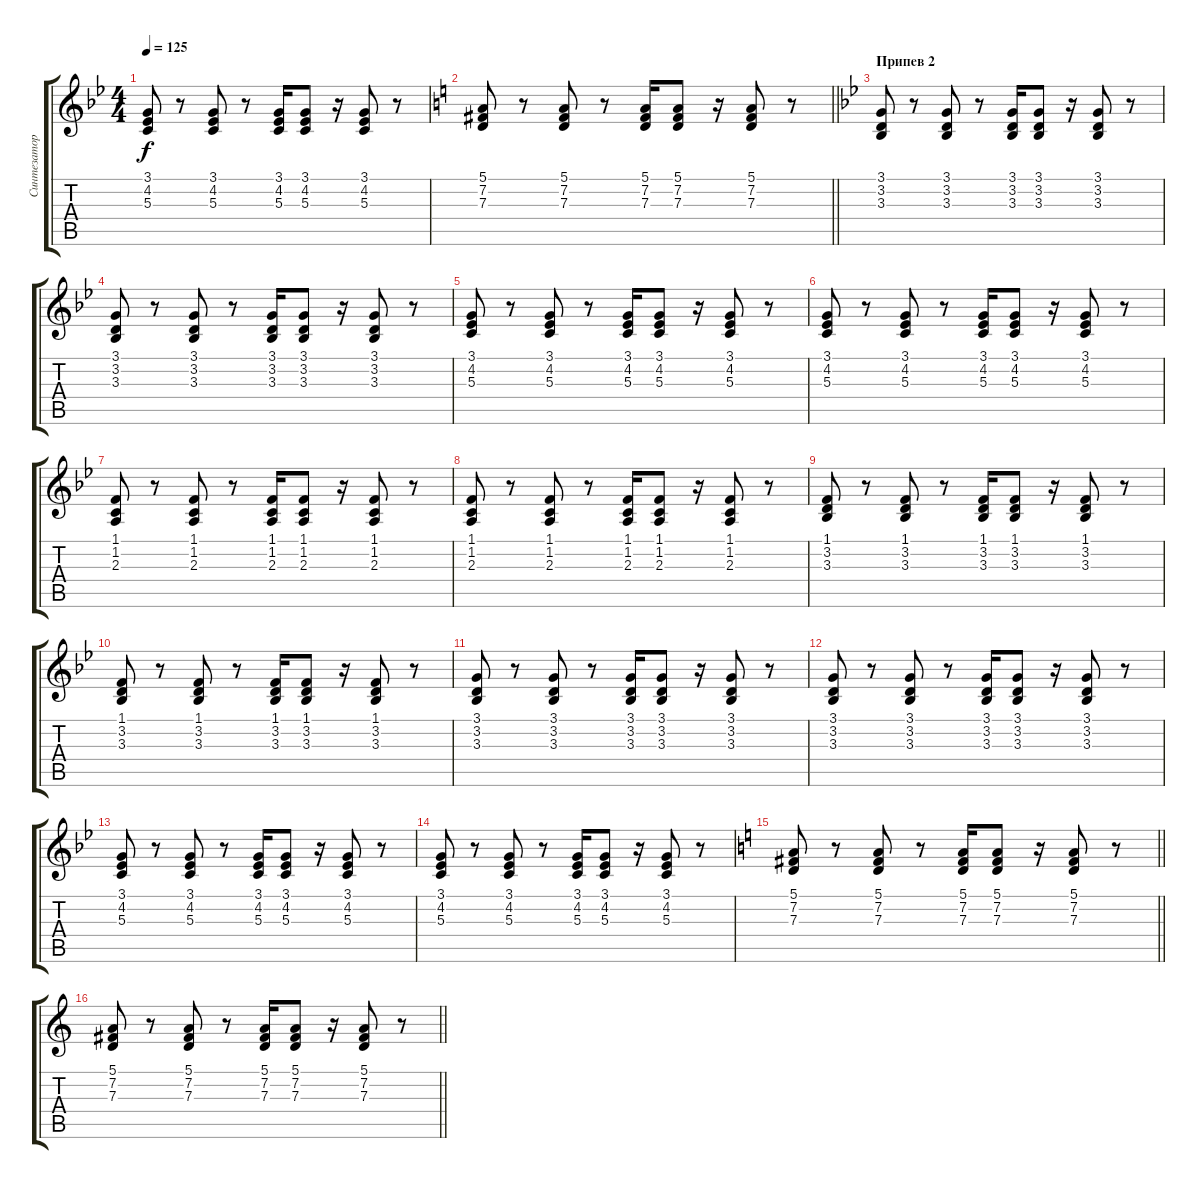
\track ("Синтезатор" "Синтезатор") {instrument lead2sawtooth}
\staff {score tabs}
\tuning (E4 B3 G3 D3 A2 E2) {hide}
\ts (4 4)
\tempo 125
\clef g2
\ks bb
(3.1 4.2 5.3).8{dy f} r.8 (3.1 4.2 5.3).8 r.8 (3.1 4.2 5.3).16 (3.1 4.2 5.3).8 r.16 (3.1 4.2 5.3).8 r.8 |
\barLineRight lightlight
\ks c
(5.1 7.2 7.3).8 r.8 (5.1 7.2 7.3).8 r.8 (5.1 7.2 7.3).16 (5.1 7.2 7.3).8 r.16 (5.1 7.2 7.3).8 r.8 |
\section ("" "Припев 2")
\ks bb
(3.1 3.2 3.3).8 r.8 (3.1 3.2 3.3).8 r.8 (3.1 3.2 3.3).16 (3.1 3.2 3.3).8 r.16 (3.1 3.2 3.3).8 r.8 |
(3.1 3.2 3.3).8 r.8 (3.1 3.2 3.3).8 r.8 (3.1 3.2 3.3).16 (3.1 3.2 3.3).8 r.16 (3.1 3.2 3.3).8 r.8 |
(3.1 4.2 5.3).8 r.8 (3.1 4.2 5.3).8 r.8 (3.1 4.2 5.3).16 (3.1 4.2 5.3).8 r.16 (3.1 4.2 5.3).8 r.8 |
(3.1 4.2 5.3).8 r.8 (3.1 4.2 5.3).8 r.8 (3.1 4.2 5.3).16 (3.1 4.2 5.3).8 r.16 (3.1 4.2 5.3).8 r.8 |
(1.1 1.2 2.3).8 r.8 (1.1 1.2 2.3).8 r.8 (1.1 1.2 2.3).16 (1.1 1.2 2.3).8 r.16 (1.1 1.2 2.3).8 r.8 |
(1.1 1.2 2.3).8 r.8 (1.1 1.2 2.3).8 r.8 (1.1 1.2 2.3).16 (1.1 1.2 2.3).8 r.16 (1.1 1.2 2.3).8 r.8 |
(1.1 3.2 3.3).8 r.8 (1.1 3.2 3.3).8 r.8 (1.1 3.2 3.3).16 (1.1 3.2 3.3).8 r.16 (1.1 3.2 3.3).8 r.8 |
(1.1 3.2 3.3).8 r.8 (1.1 3.2 3.3).8 r.8 (1.1 3.2 3.3).16 (1.1 3.2 3.3).8 r.16 (1.1 3.2 3.3).8 r.8 |
(3.1 3.2 3.3).8 r.8 (3.1 3.2 3.3).8 r.8 (3.1 3.2 3.3).16 (3.1 3.2 3.3).8 r.16 (3.1 3.2 3.3).8 r.8 |
(3.1 3.2 3.3).8 r.8 (3.1 3.2 3.3).8 r.8 (3.1 3.2 3.3).16 (3.1 3.2 3.3).8 r.16 (3.1 3.2 3.3).8 r.8 |
(3.1 4.2 5.3).8 r.8 (3.1 4.2 5.3).8 r.8 (3.1 4.2 5.3).16 (3.1 4.2 5.3).8 r.16 (3.1 4.2 5.3).8 r.8 |
(3.1 4.2 5.3).8 r.8 (3.1 4.2 5.3).8 r.8 (3.1 4.2 5.3).16 (3.1 4.2 5.3).8 r.16 (3.1 4.2 5.3).8 r.8 |
\barLineRight lightlight
\ks c
(5.1 7.2 7.3).8 r.8 (5.1 7.2 7.3).8 r.8 (5.1 7.2 7.3).16 (5.1 7.2 7.3).8 r.16 (5.1 7.2 7.3).8 r.8 |
\barLineRight lightlight
(5.1 7.2 7.3).8 r.8 (5.1 7.2 7.3).8 r.8 (5.1 7.2 7.3).16 (5.1 7.2 7.3).8 r.16 (5.1 7.2 7.3).8 r.8
